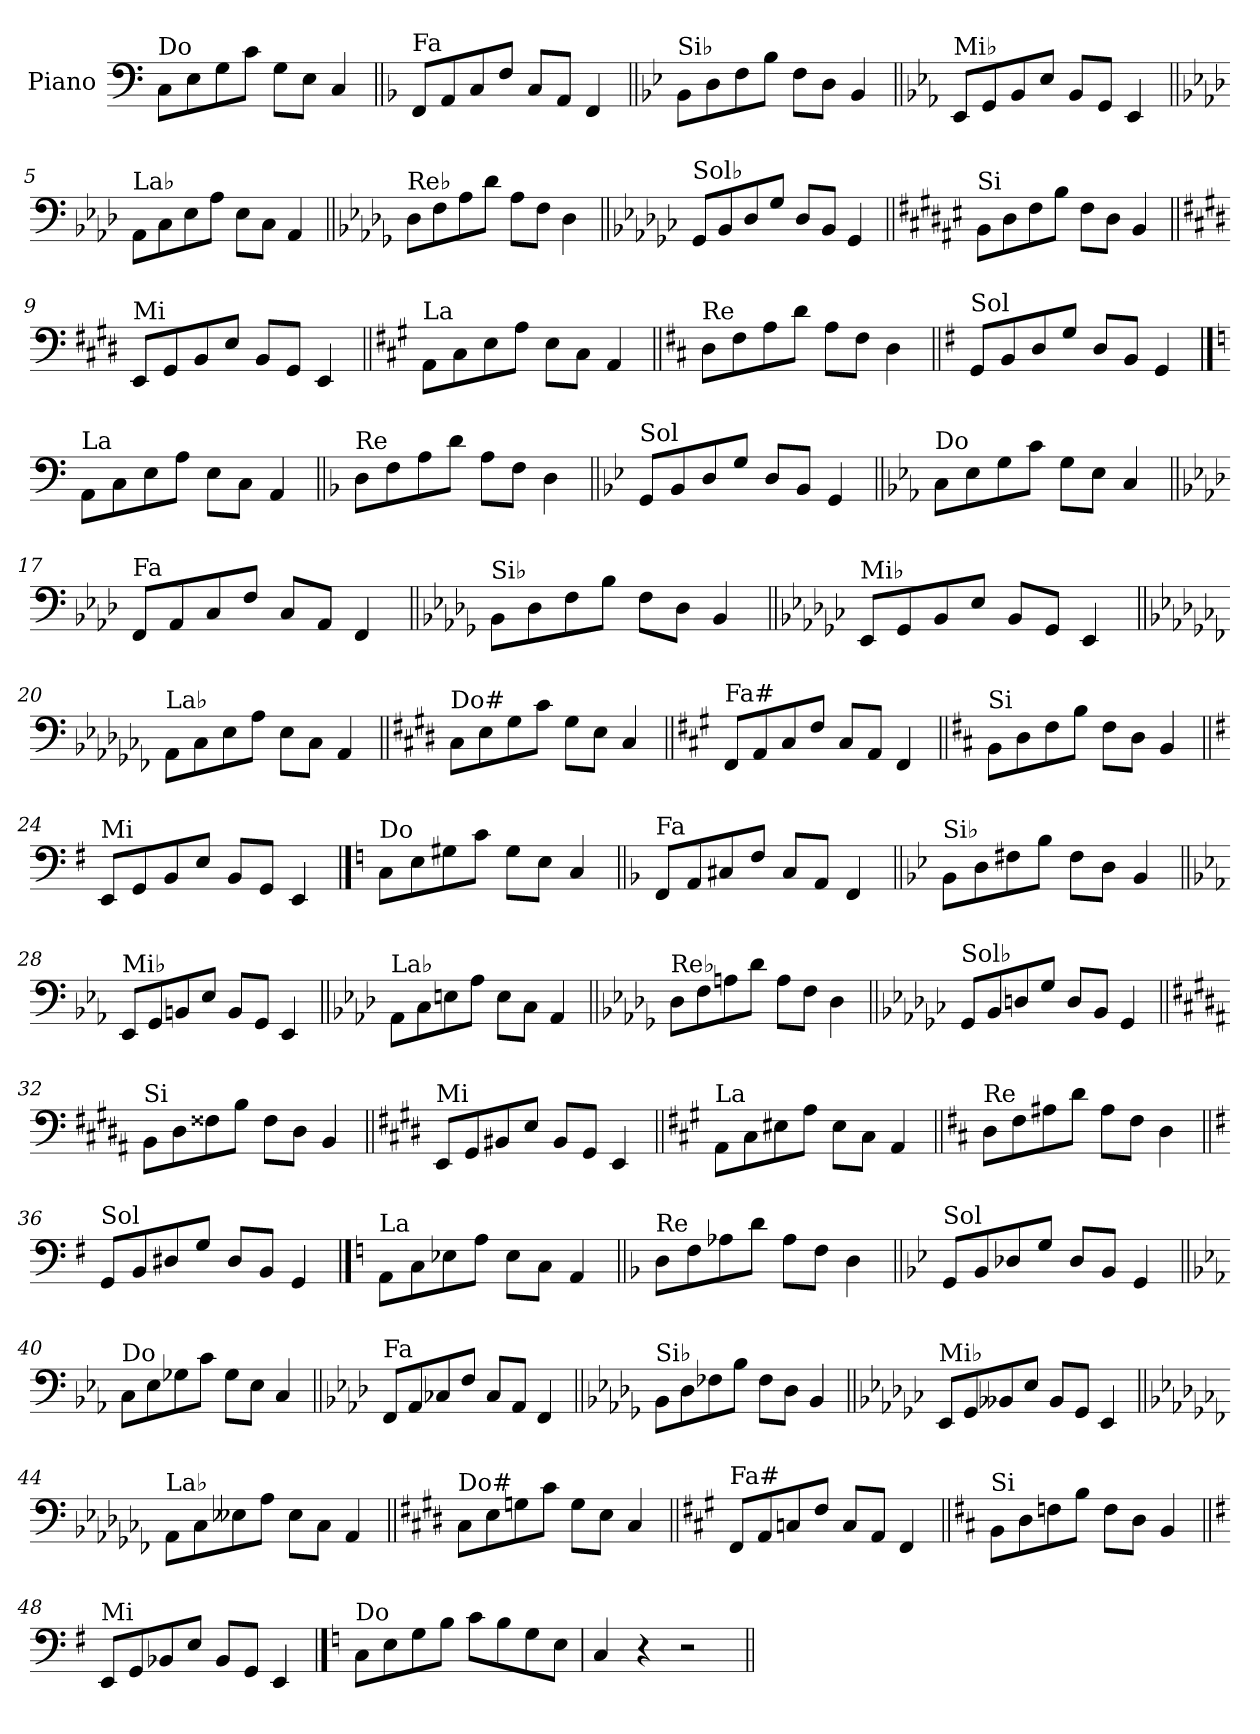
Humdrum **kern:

**kern
*part1
*staff1
*I"Piano
*I'Pno.
*clefF4
*k[]
=1
!LO:TX:a:t=Do
8C\L
8E\
8G\
8c\J
8G\L
8E\J
4C/
=2||
*k[b-]
!LO:TX:a:t=Fa
8FF/L
8AA/
8C/
8F/J
8C/L
8AA/J
4FF/
=3||
*k[b-e-]
!LO:TX:a:t=Si♭
8BB-\L
8D\
8F\
8B-\J
8F\L
8D\J
4BB-/
=4||
*k[b-e-a-]
!LO:TX:a:t=Mi♭
8EE-/L
8GG/
8BB-/
8E-/J
8BB-/L
8GG/J
4EE-/
!!LO:LB:g=z
=5||
*k[b-e-a-d-]
!LO:TX:a:t=La♭
8AA-\L
8C\
8E-\
8A-\J
8E-\L
8C\J
4AA-/
=6||
*k[b-e-a-d-g-]
!LO:TX:a:t=Re♭
8D-\L
8F\
8A-\
8d-\J
8A-\L
8F\J
4D-\
=7||
*k[b-e-a-d-g-c-]
!LO:TX:a:t=Sol♭
8GG-/L
8BB-/
8D-/
8G-/J
8D-/L
8BB-/J
4GG-/
=8||
*k[f#c#g#d#a#e#]
!LO:TX:a:t=Si
8BB\L
8D#\
8F#\
8B\J
8F#\L
8D#\J
4BB/
!!LO:LB:g=z
=9||
*k[f#c#g#d#]
!LO:TX:a:t=Mi
8EE/L
8GG#/
8BB/
8E/J
8BB/L
8GG#/J
4EE/
=10||
*k[f#c#g#]
!LO:TX:a:t=La
8AA\L
8C#\
8E\
8A\J
8E\L
8C#\J
4AA/
=11||
*k[f#c#]
!LO:TX:a:t=Re
8D\L
8F#\
8A\
8d\J
8A\L
8F#\J
4D\
=12||
*k[f#]
!LO:TX:a:t=Sol
8GG/L
8BB/
8D/
8G/J
8D/L
8BB/J
4GG/
!!LO:LB:g=z
==13
*k[]
!LO:TX:a:t=La
8AA\L
8C\
8E\
8A\J
8E\L
8C\J
4AA/
=14||
*k[b-]
!LO:TX:a:t=Re
8D\L
8F\
8A\
8d\J
8A\L
8F\J
4D\
=15||
*k[b-e-]
!LO:TX:a:t=Sol
8GG/L
8BB-/
8D/
8G/J
8D/L
8BB-/J
4GG/
=16||
*k[b-e-a-]
!LO:TX:a:t=Do
8C\L
8E-\
8G\
8c\J
8G\L
8E-\J
4C/
!!LO:LB:g=z
=17||
*k[b-e-a-d-]
!LO:TX:a:t=Fa
8FF/L
8AA-/
8C/
8F/J
8C/L
8AA-/J
4FF/
=18||
*k[b-e-a-d-g-]
!LO:TX:a:t=Si♭
8BB-\L
8D-\
8F\
8B-\J
8F\L
8D-\J
4BB-/
=19||
*k[b-e-a-d-g-c-]
!LO:TX:a:t=Mi♭
8EE-/L
8GG-/
8BB-/
8E-/J
8BB-/L
8GG-/J
4EE-/
=20||
*k[b-e-a-d-g-c-f-]
!LO:TX:a:t=La♭
8AA-\L
8C-\
8E-\
8A-\J
8E-\L
8C-\J
4AA-/
!!LO:LB:g=z
=21||
*k[f#c#g#d#]
!LO:TX:a:t=Do#
8C#\L
8E\
8G#\
8c#\J
8G#\L
8E\J
4C#/
=22||
*k[f#c#g#]
!LO:TX:a:t=Fa#
8FF#/L
8AA/
8C#/
8F#/J
8C#/L
8AA/J
4FF#/
=23||
*k[f#c#]
!LO:TX:a:t=Si
8BB\L
8D\
8F#\
8B\J
8F#\L
8D\J
4BB/
=24||
*k[f#]
!LO:TX:a:t=Mi
8EE/L
8GG/
8BB/
8E/J
8BB/L
8GG/J
4EE/
!!LO:PB:g=z
==25
*k[]
!LO:TX:a:t=Do
8C\L
8E\
8G#X\
8c\J
8G#\L
8E\J
4C/
=26||
*k[b-]
!LO:TX:a:t=Fa
8FF/L
8AA/
8C#X/
8F/J
8C#/L
8AA/J
4FF/
=27||
*k[b-e-]
!LO:TX:a:t=Si♭
8BB-\L
8D\
8F#X\
8B-\J
8F#\L
8D\J
4BB-/
=28||
*k[b-e-a-]
!LO:TX:a:t=Mi♭
8EE-/L
8GG/
8BBn/
8E-/J
8BB/L
8GG/J
4EE-/
!!LO:LB:g=z
=29||
*k[b-e-a-d-]
!LO:TX:a:t=La♭
8AA-\L
8C\
8En\
8A-\J
8E\L
8C\J
4AA-/
=30||
*k[b-e-a-d-g-]
!LO:TX:a:t=Re♭
8D-\L
8F\
8An\
8d-\J
8A\L
8F\J
4D-\
=31||
*k[b-e-a-d-g-c-]
!LO:TX:a:t=Sol♭
8GG-/L
8BB-/
8Dn/
8G-/J
8D/L
8BB-/J
4GG-/
=32||
*k[f#c#g#d#a#]
!LO:TX:a:t=Si
8BB\L
8D#\
8F##X\
8B\J
8F##\L
8D#\J
4BB/
!!LO:LB:g=z
=33||
*k[f#c#g#d#]
!LO:TX:a:t=Mi
8EE/L
8GG#/
8BB#X/
8E/J
8BB#/L
8GG#/J
4EE/
=34||
*k[f#c#g#]
!LO:TX:a:t=La
8AA\L
8C#\
8E#X\
8A\J
8E#\L
8C#\J
4AA/
=35||
*k[f#c#]
!LO:TX:a:t=Re
8D\L
8F#\
8A#X\
8d\J
8A#\L
8F#\J
4D\
=36||
*k[f#]
!LO:TX:a:t=Sol
8GG/L
8BB/
8D#X/
8G/J
8D#/L
8BB/J
4GG/
!!LO:LB:g=z
==37
*k[]
!LO:TX:a:t=La
8AA\L
8C\
8E-X\
8A\J
8E-\L
8C\J
4AA/
=38||
*k[b-]
!LO:TX:a:t=Re
8D\L
8F\
8A-X\
8d\J
8A-\L
8F\J
4D\
=39||
*k[b-e-]
!LO:TX:a:t=Sol
8GG/L
8BB-/
8D-X/
8G/J
8D-/L
8BB-/J
4GG/
=40||
*k[b-e-a-]
!LO:TX:a:t=Do
8C\L
8E-\
8G-X\
8c\J
8G-\L
8E-\J
4C/
!!LO:LB:g=z
=41||
*k[b-e-a-d-]
!LO:TX:a:t=Fa
8FF/L
8AA-/
8C-X/
8F/J
8C-/L
8AA-/J
4FF/
=42||
*k[b-e-a-d-g-]
!LO:TX:a:t=Si♭
8BB-\L
8D-\
8F-X\
8B-\J
8F-\L
8D-\J
4BB-/
=43||
*k[b-e-a-d-g-c-]
!LO:TX:a:t=Mi♭
8EE-/L
8GG-/
8BB--X/
8E-/J
8BB--/L
8GG-/J
4EE-/
=44||
*k[b-e-a-d-g-c-f-]
!LO:TX:a:t=La♭
8AA-\L
8C-\
8E--X\
8A-\J
8E--\L
8C-\J
4AA-/
!!LO:LB:g=z
=45||
*k[f#c#g#d#]
!LO:TX:a:t=Do#
8C#\L
8E\
8Gn\
8c#\J
8G\L
8E\J
4C#/
=46||
*k[f#c#g#]
!LO:TX:a:t=Fa#
8FF#/L
8AA/
8Cn/
8F#/J
8C/L
8AA/J
4FF#/
=47||
*k[f#c#]
!LO:TX:a:t=Si
8BB\L
8D\
8Fn\
8B\J
8F\L
8D\J
4BB/
=48||
*k[f#]
!LO:TX:a:t=Mi
8EE/L
8GG/
8BB-X/
8E/J
8BB-/L
8GG/J
4EE/
!!LO:PB:g=z
==49
*k[]
!LO:TX:a:t=Do
8C\L
8E\
8G\
8B\J
8c\L
8B\
8G\
8E\J
=50
4C/
4r
2r
=||
*-
